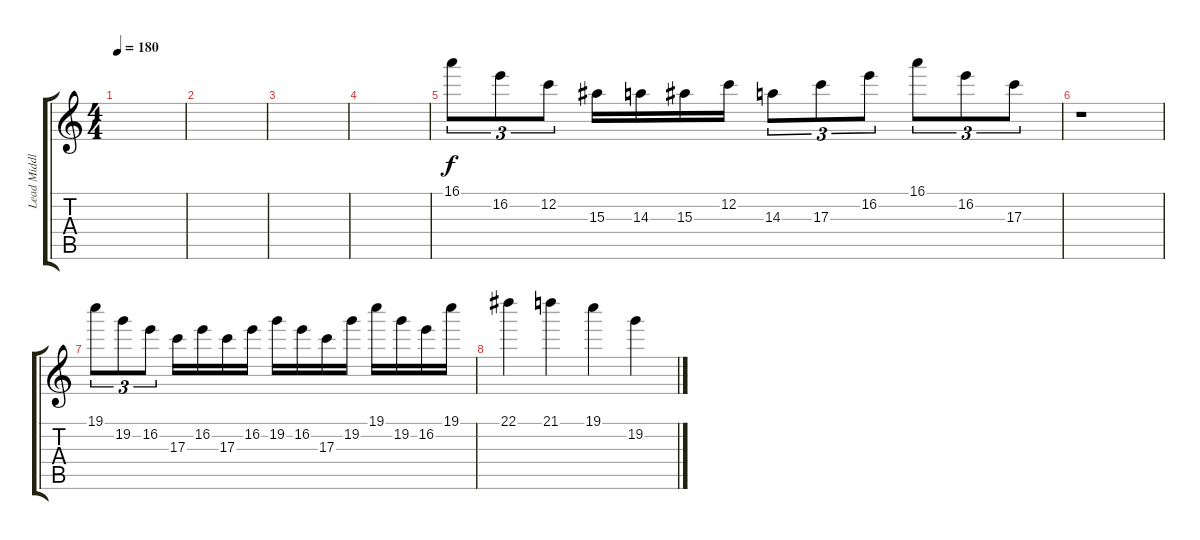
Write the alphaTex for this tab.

\track ("Lead Middle" "Lead Middl") {instrument overdrivenguitar}
\staff {score tabs}
\tuning (F4 C4 G3 D3 A2 E2) {hide}
\ts (4 4)
\tempo 180
\clef g2
\ks c
|
|
|
|
16.1.8{tu (3 2)} 16.2.8{tu (3 2)} 12.2.8{tu (3 2)} 15.3.16 14.3.16 15.3.16 12.2.16 14.3.8{tu (3 2)} 17.3.8{tu (3 2)} 16.2.8{tu (3 2)} 16.1.8{tu (3 2)} 16.2.8{tu (3 2)} 17.3.8{tu (3 2)} |
r.1 |
19.1.8{tu (3 2)} 19.2.8{tu (3 2)} 16.2.8{tu (3 2)} 17.3.16 16.2.16 17.3.16 16.2.16 19.2.16 16.2.16 17.3.16 19.2.16 19.1.16 19.2.16 16.2.16 19.1.16 |
22.1.4 21.1.4 19.1.4 19.2.4
